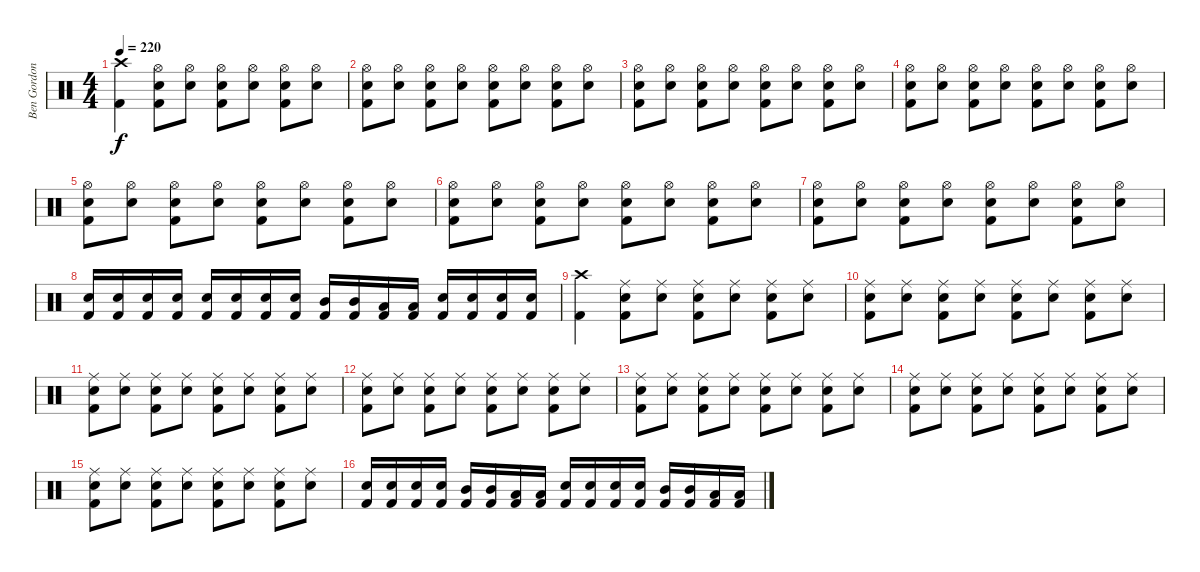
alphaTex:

\track ("Ben Gordon" "Ben Gordon") {instrument percussion}
\staff {score}
\articulation defaults
\ts (4 4)
\tempo 220
\clef neutral
\ks c
("Crash high (hit)" "Kick (hit) 2").4{dy f} ("Hi-Hat (open)" "Snare (hit) 2" "Kick (hit) 2").8 ("Hi-Hat (open)" "Snare (hit) 2").8 ("Hi-Hat (open)" "Snare (hit) 2" "Kick (hit) 2").8 ("Hi-Hat (open)" "Snare (hit) 2").8 ("Hi-Hat (open)" "Snare (hit) 2" "Kick (hit) 2").8 ("Hi-Hat (open)" "Snare (hit) 2").8 |
("Hi-Hat (open)" "Snare (hit) 2" "Kick (hit) 2").8 ("Hi-Hat (open)" "Snare (hit) 2").8 ("Hi-Hat (open)" "Snare (hit) 2" "Kick (hit) 2").8 ("Hi-Hat (open)" "Snare (hit) 2").8 ("Hi-Hat (open)" "Snare (hit) 2" "Kick (hit) 2").8 ("Hi-Hat (open)" "Snare (hit) 2").8 ("Hi-Hat (open)" "Snare (hit) 2" "Kick (hit) 2").8 ("Hi-Hat (open)" "Snare (hit) 2").8 |
("Hi-Hat (open)" "Snare (hit) 2" "Kick (hit) 2").8 ("Hi-Hat (open)" "Snare (hit) 2").8 ("Hi-Hat (open)" "Snare (hit) 2" "Kick (hit) 2").8 ("Hi-Hat (open)" "Snare (hit) 2").8 ("Hi-Hat (open)" "Snare (hit) 2" "Kick (hit) 2").8 ("Hi-Hat (open)" "Snare (hit) 2").8 ("Hi-Hat (open)" "Snare (hit) 2" "Kick (hit) 2").8 ("Hi-Hat (open)" "Snare (hit) 2").8 |
("Hi-Hat (open)" "Snare (hit) 2" "Kick (hit) 2").8 ("Hi-Hat (open)" "Snare (hit) 2").8 ("Hi-Hat (open)" "Snare (hit) 2" "Kick (hit) 2").8 ("Hi-Hat (open)" "Snare (hit) 2").8 ("Hi-Hat (open)" "Snare (hit) 2" "Kick (hit) 2").8 ("Hi-Hat (open)" "Snare (hit) 2").8 ("Hi-Hat (open)" "Snare (hit) 2" "Kick (hit) 2").8 ("Hi-Hat (open)" "Snare (hit) 2").8 |
("Hi-Hat (open)" "Snare (hit) 2" "Kick (hit) 2").8 ("Hi-Hat (open)" "Snare (hit) 2").8 ("Hi-Hat (open)" "Snare (hit) 2" "Kick (hit) 2").8 ("Hi-Hat (open)" "Snare (hit) 2").8 ("Hi-Hat (open)" "Snare (hit) 2" "Kick (hit) 2").8 ("Hi-Hat (open)" "Snare (hit) 2").8 ("Hi-Hat (open)" "Snare (hit) 2" "Kick (hit) 2").8 ("Hi-Hat (open)" "Snare (hit) 2").8 |
("Hi-Hat (open)" "Snare (hit) 2" "Kick (hit) 2").8 ("Hi-Hat (open)" "Snare (hit) 2").8 ("Hi-Hat (open)" "Snare (hit) 2" "Kick (hit) 2").8 ("Hi-Hat (open)" "Snare (hit) 2").8 ("Hi-Hat (open)" "Snare (hit) 2" "Kick (hit) 2").8 ("Hi-Hat (open)" "Snare (hit) 2").8 ("Hi-Hat (open)" "Snare (hit) 2" "Kick (hit) 2").8 ("Hi-Hat (open)" "Snare (hit) 2").8 |
("Hi-Hat (open)" "Snare (hit) 2" "Kick (hit) 2").8 ("Hi-Hat (open)" "Snare (hit) 2").8 ("Hi-Hat (open)" "Snare (hit) 2" "Kick (hit) 2").8 ("Hi-Hat (open)" "Snare (hit) 2").8 ("Hi-Hat (open)" "Snare (hit) 2" "Kick (hit) 2").8 ("Hi-Hat (open)" "Snare (hit) 2").8 ("Hi-Hat (open)" "Snare (hit) 2" "Kick (hit) 2").8 ("Hi-Hat (open)" "Snare (hit) 2").8 |
("Snare (hit) 2" "Kick (hit) 2").16 ("Snare (hit) 2" "Kick (hit) 2").16 ("Snare (hit) 2" "Kick (hit) 2").16 ("Snare (hit) 2" "Kick (hit) 2").16 ("Snare (hit) 2" "Kick (hit) 2").16 ("Snare (hit) 2" "Kick (hit) 2").16 ("Snare (hit) 2" "Kick (hit) 2").16 ("Snare (hit) 2" "Kick (hit) 2").16 ("Mid Tom (hit)" "Kick (hit) 2").16 ("Mid Tom (hit)" "Kick (hit) 2").16 ("Low Tom (hit)" "Kick (hit) 2").16 ("Low Tom (hit)" "Kick (hit) 2").16 ("Snare (hit) 2" "Kick (hit) 2").16 ("Snare (hit) 2" "Kick (hit) 2").16 ("Snare (hit) 2" "Kick (hit) 2").16 ("Snare (hit) 2" "Kick (hit) 2").16 |
("Crash high (hit)" "Kick (hit) 2").4 ("Ride (middle)" "Snare (hit) 2" "Kick (hit) 2").8 ("Ride (middle)" "Snare (hit) 2").8 ("Ride (middle)" "Snare (hit) 2" "Kick (hit) 2").8 ("Ride (middle)" "Snare (hit) 2").8 ("Ride (middle)" "Snare (hit) 2" "Kick (hit) 2").8 ("Ride (middle)" "Snare (hit) 2").8 |
("Ride (middle)" "Snare (hit) 2" "Kick (hit) 2").8 ("Ride (middle)" "Snare (hit) 2").8 ("Ride (middle)" "Snare (hit) 2" "Kick (hit) 2").8 ("Ride (middle)" "Snare (hit) 2").8 ("Ride (middle)" "Snare (hit) 2" "Kick (hit) 2").8 ("Ride (middle)" "Snare (hit) 2").8 ("Ride (middle)" "Snare (hit) 2" "Kick (hit) 2").8 ("Ride (middle)" "Snare (hit) 2").8 |
("Ride (middle)" "Snare (hit) 2" "Kick (hit) 2").8 ("Ride (middle)" "Snare (hit) 2").8 ("Ride (middle)" "Snare (hit) 2" "Kick (hit) 2").8 ("Ride (middle)" "Snare (hit) 2").8 ("Ride (middle)" "Snare (hit) 2" "Kick (hit) 2").8 ("Ride (middle)" "Snare (hit) 2").8 ("Ride (middle)" "Snare (hit) 2" "Kick (hit) 2").8 ("Ride (middle)" "Snare (hit) 2").8 |
("Ride (middle)" "Snare (hit) 2" "Kick (hit) 2").8 ("Ride (middle)" "Snare (hit) 2").8 ("Ride (middle)" "Snare (hit) 2" "Kick (hit) 2").8 ("Ride (middle)" "Snare (hit) 2").8 ("Ride (middle)" "Snare (hit) 2" "Kick (hit) 2").8 ("Ride (middle)" "Snare (hit) 2").8 ("Ride (middle)" "Snare (hit) 2" "Kick (hit) 2").8 ("Ride (middle)" "Snare (hit) 2").8 |
("Ride (middle)" "Snare (hit) 2" "Kick (hit) 2").8 ("Ride (middle)" "Snare (hit) 2").8 ("Ride (middle)" "Snare (hit) 2" "Kick (hit) 2").8 ("Ride (middle)" "Snare (hit) 2").8 ("Ride (middle)" "Snare (hit) 2" "Kick (hit) 2").8 ("Ride (middle)" "Snare (hit) 2").8 ("Ride (middle)" "Snare (hit) 2" "Kick (hit) 2").8 ("Ride (middle)" "Snare (hit) 2").8 |
("Ride (middle)" "Snare (hit) 2" "Kick (hit) 2").8 ("Ride (middle)" "Snare (hit) 2").8 ("Ride (middle)" "Snare (hit) 2" "Kick (hit) 2").8 ("Ride (middle)" "Snare (hit) 2").8 ("Ride (middle)" "Snare (hit) 2" "Kick (hit) 2").8 ("Ride (middle)" "Snare (hit) 2").8 ("Ride (middle)" "Snare (hit) 2" "Kick (hit) 2").8 ("Ride (middle)" "Snare (hit) 2").8 |
("Ride (middle)" "Snare (hit) 2" "Kick (hit) 2").8 ("Ride (middle)" "Snare (hit) 2").8 ("Ride (middle)" "Snare (hit) 2" "Kick (hit) 2").8 ("Ride (middle)" "Snare (hit) 2").8 ("Ride (middle)" "Snare (hit) 2" "Kick (hit) 2").8 ("Ride (middle)" "Snare (hit) 2").8 ("Ride (middle)" "Snare (hit) 2" "Kick (hit) 2").8 ("Ride (middle)" "Snare (hit) 2").8 |
("Snare (hit) 2" "Kick (hit) 2").16 ("Snare (hit) 2" "Kick (hit) 2").16 ("Snare (hit) 2" "Kick (hit) 2").16 ("Snare (hit) 2" "Kick (hit) 2").16 ("Mid Tom (hit)" "Kick (hit) 2").16 ("Mid Tom (hit)" "Kick (hit) 2").16 ("Low Tom (hit)" "Kick (hit) 2").16 ("Low Tom (hit)" "Kick (hit) 2").16 ("Snare (hit) 2" "Kick (hit) 2").16 ("Snare (hit) 2" "Kick (hit) 2").16 ("Snare (hit) 2" "Kick (hit) 2").16 ("Snare (hit) 2" "Kick (hit) 2").16 ("Mid Tom (hit)" "Kick (hit) 2").16 ("Mid Tom (hit)" "Kick (hit) 2").16 ("Low Tom (hit)" "Kick (hit) 2").16 ("Low Tom (hit)" "Kick (hit) 2").16
